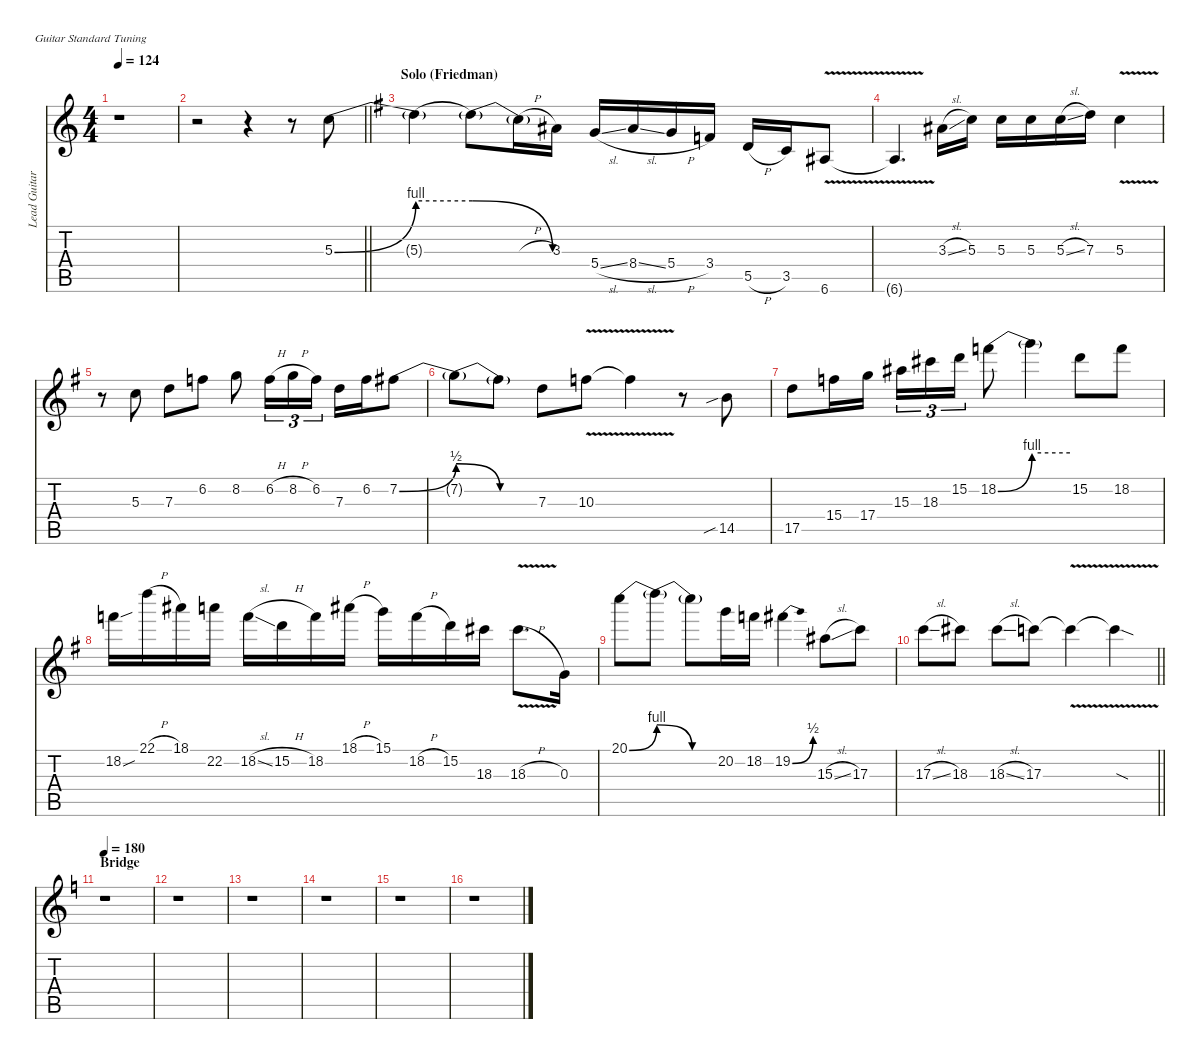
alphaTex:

\defaultSystemsLayout 4
\hideDynamics
\bracketExtendMode nobrackets
\firstSystemTrackNameMode fullname
\otherSystemsTrackNameOrientation horizontal
\track ("Lead Guitar" "dist.guit.") {instrument distortionguitar}
\staff {score tabs}
\tuning (E4 B3 G3 D3 A2 E2)
\ts (4 4)
\tempo 124
\clef g2
\ks c
r.1{dy f beam Down} |
\barLineRight lightlight
r.2{beam Down} r.4{beam Down} r.8{beam Down} 5.3{be (bend 0 0 60 4)}.8{beam Down} |
\section ("" "Solo (Friedman)")
\ks g
5.3{be (hold 0 4 60 4) t}.4{beam Down} 5.3{be (release 0 4 60 0) t}.8{beam Down} 5.3{h t acc forcenatural}.16{beam Down} 3.3{acc #}.16{beam Down} 5.4{sl acc forcenatural}.16{beam Up} 8.4{sl acc #}.16{beam Up} 5.4{h acc forcenatural}.16{beam Up} 3.4{acc forcenatural}.16{beam Up} 5.5{h acc forcenatural}.16{beam Up} 3.5{acc forcenatural}.16{beam Up} 6.6{v acc #}.8{beam Up} |
6.6{v t acc #}.4{d beam Up} 3.3{sl acc #}.16{beam Down} 5.3{acc forcenatural}.16{beam Down} 5.3{acc forcenatural}.16{beam Down} 5.3{acc forcenatural}.16{beam Down} 5.3{sl acc forcenatural}.16{beam Down} 7.3{acc forcenatural}.16{beam Down} 5.3{v acc forcenatural}.4{beam Down} |
r.8{beam Down} 5.3{acc forcenatural}.8{beam Down} 7.3{acc forcenatural}.8{beam Down} 6.2{acc forcenatural}.8{beam Down} 8.2{acc forcenatural}.8{beam Down} 6.2{h acc forcenatural}.16{tu (3 2) beam Down} 8.2{h acc forcenatural}.16{tu (3 2) beam Down} 6.2{acc forcenatural}.16{tu (3 2) beam Down} 7.3{acc forcenatural}.16{beam Down} 6.2{acc forcenatural}.16{beam Down} 7.2{be (bend 0 0 60 2) acc #}.8{beam Down} |
7.2{be (release 0 2 60 0) t}.8{beam Down} 7.2{be (hold 0 0 60 0) t acc #}.8{beam Down} 7.3{acc forcenatural}.8{beam Down} 10.3{v acc forcenatural}.8{beam Down} 10.3{v t acc forcenatural}.4{beam Down} r.8{beam Down} 14.5{sib acc forcenatural}.8{beam Down} |
17.5{acc forcenatural}.8{beam Down} 15.4{acc forcenatural}.16{beam Down} 17.4{acc forcenatural}.16{beam Down} 15.3{acc #}.16{tu (3 2) beam Down} 18.3{acc #}.16{tu (3 2) beam Down} 15.2{acc forcenatural}.16{tu (3 2) beam Down} 18.2{be (bend 0 0 60 4) acc forcenatural}.8{beam Down} 18.2{be (hold 0 4 60 4) t}.4{beam Down} 15.2{acc forcenatural}.8{beam Down} 18.2{acc forcenatural}.8{beam Down} |
18.2{sou acc forcenatural}.16{beam Down} 22.1{h acc forcenatural}.16{beam Down} 18.1{acc #}.16{beam Down} 22.2{acc forcenatural}.16{beam Down} 18.2{sl acc forcenatural}.16{beam Down} 15.2{h acc forcenatural}.16{beam Down} 18.2{acc forcenatural}.16{beam Down} 18.1{h acc #}.16{beam Down} 15.1{acc forcenatural}.16{beam Down} 18.2{h acc forcenatural}.16{beam Down} 15.2{acc forcenatural}.16{beam Down} 18.3{acc #}.16{beam Down} 18.3{v h acc #}.8{d beam Down} 0.3{acc forcenatural}.16{beam Down} |
20.1{be (bend 0 0 60 4) acc forcenatural}.8{beam Down} 20.1{be (release 0 4 60 0) t}.8{beam Down} 20.1{be (hold 0 0 60 0) t acc forcenatural}.8{beam Down} 20.2{acc forcenatural}.16{beam Down} 18.2{acc forcenatural}.16{beam Down} 19.2{be (bend 0 0 15 2) acc #}.4{beam Down} 15.3{sl acc #}.8{beam Down} 17.3{acc forcenatural}.8{beam Down} |
\barLineRight lightlight
17.3{sl acc forcenatural}.8{beam Down} 18.3{acc #}.8{beam Down} 18.3{sl acc #}.8{beam Down} 17.3{acc forcenatural}.8{beam Down} 17.3{v t acc forcenatural}.4{beam Down} 17.3{v sod t acc forcenatural}.4{beam Down} |
\section ("" "Bridge")
\tempo 180
\ks c
r.1{beam Down} |
r.1{beam Down} |
r.1{beam Down} |
r.1{beam Down} |
r.1{beam Down} |
r.1{beam Down}
